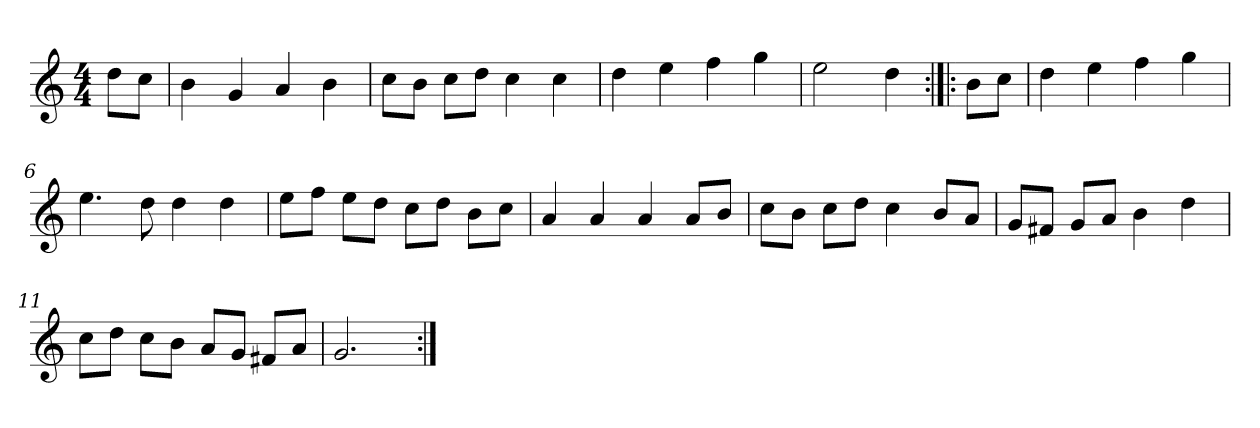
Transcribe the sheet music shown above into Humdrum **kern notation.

**kern
*part1
*staff1
*clefG2
*k[]
*G:mix
*M4/4
*MM152
=
8dd\L
8cc\J
=1
4b
4g
4a
4b
=2
8cc\L
8b\J
8cc\L
8dd\J
4cc
4cc
=3
4dd
4ee
4ff
4gg
=4
2ee
4dd
=:|!|:
8b\L
8cc\J
=5
4dd
4ee
4ff
4gg
=6
4.ee
8dd
4dd
4dd
=7
8ee\L
8ff\J
8ee\L
8dd\J
8cc\L
8dd\J
8b\L
8cc\J
=8
4a
4a
4a
8a/L
8b/J
=9
8cc\L
8b\J
8cc\L
8dd\J
4cc
8b/L
8a/J
=10
8g/L
8f#X/J
8g/L
8a/J
4b
4dd
=11
8cc\L
8dd\J
8cc\L
8b\J
8a/L
8g/J
8f#X/L
8a/J
=12
2.g
=:|!
*-
